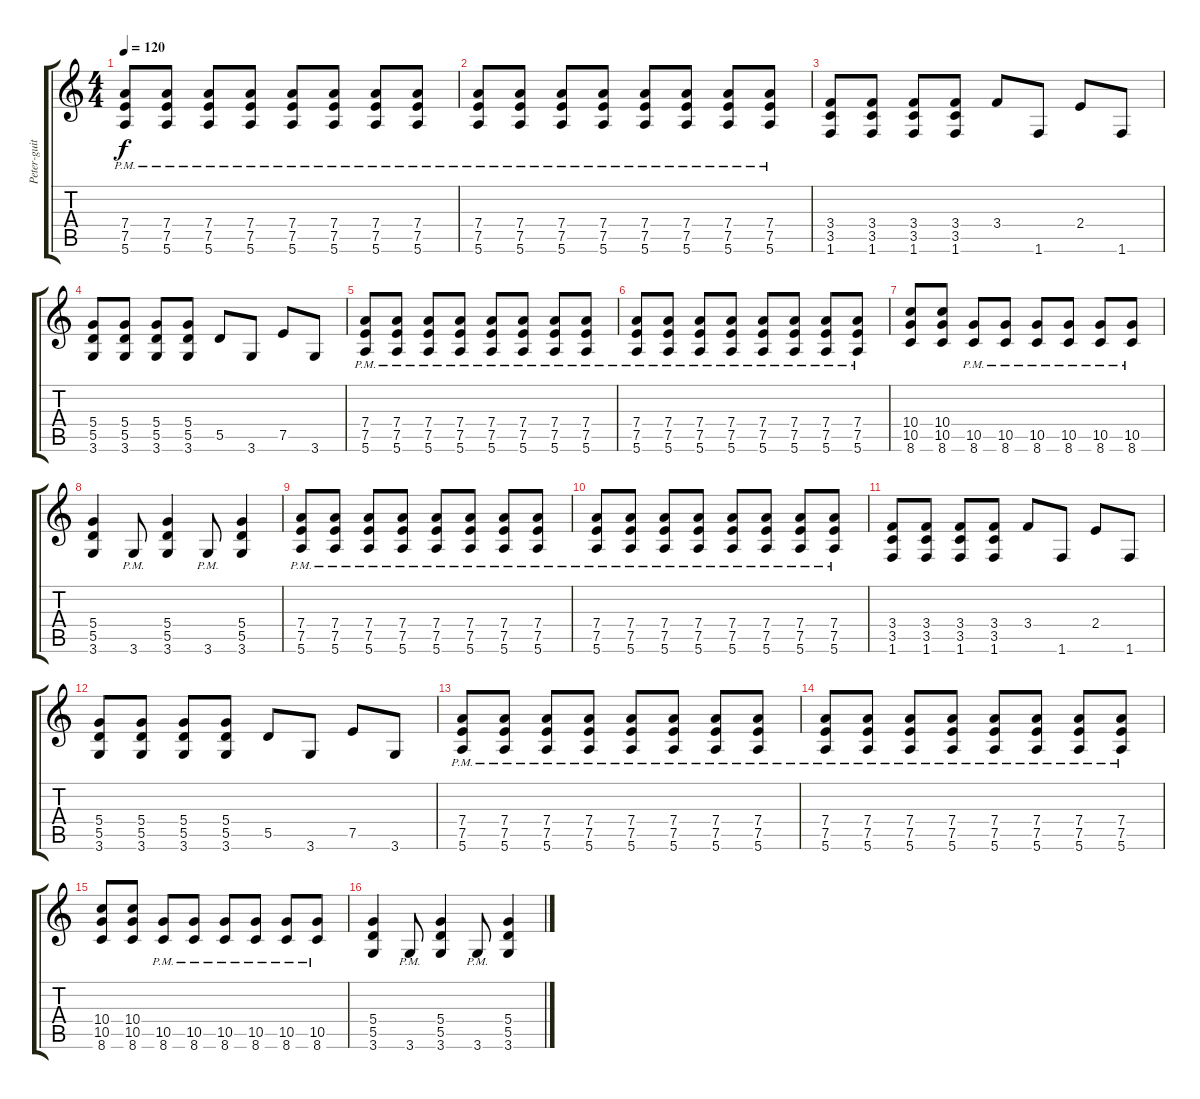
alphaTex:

\track ("Peter-guitar" "Peter-guit") {instrument distortionguitar}
\staff {score tabs}
\tuning (E4 B3 G3 D3 A2 E2) {hide}
\ts (4 4)
\tempo 120
\clef g2
\ks c
(7.4{pm} 7.5{pm} 5.6{pm}).8{dy f} (7.4{pm} 7.5{pm} 5.6{pm}).8 (7.4{pm} 7.5{pm} 5.6{pm}).8 (7.4{pm} 7.5{pm} 5.6{pm}).8 (7.4{pm} 7.5{pm} 5.6{pm}).8 (7.4{pm} 7.5{pm} 5.6{pm}).8 (7.4{pm} 7.5{pm} 5.6{pm}).8 (7.4{pm} 7.5{pm} 5.6{pm}).8 |
(7.4{pm} 7.5{pm} 5.6{pm}).8 (7.4{pm} 7.5{pm} 5.6{pm}).8 (7.4{pm} 7.5{pm} 5.6{pm}).8 (7.4{pm} 7.5{pm} 5.6{pm}).8 (7.4{pm} 7.5{pm} 5.6{pm}).8 (7.4{pm} 7.5{pm} 5.6{pm}).8 (7.4{pm} 7.5{pm} 5.6{pm}).8 (7.4{pm} 7.5{pm} 5.6{pm}).8 |
(3.4 3.5 1.6).8 (3.4 3.5 1.6).8 (3.4 3.5 1.6).8 (3.4 3.5 1.6).8 3.4.8 1.6.8 2.4.8 1.6.8 |
(5.4 5.5 3.6).8 (5.4 5.5 3.6).8 (5.4 5.5 3.6).8 (5.4 5.5 3.6).8 5.5.8 3.6.8 7.5.8 3.6.8 |
(7.4{pm} 7.5{pm} 5.6{pm}).8 (7.4{pm} 7.5{pm} 5.6{pm}).8 (7.4{pm} 7.5{pm} 5.6{pm}).8 (7.4{pm} 7.5{pm} 5.6{pm}).8 (7.4{pm} 7.5{pm} 5.6{pm}).8 (7.4{pm} 7.5{pm} 5.6{pm}).8 (7.4{pm} 7.5{pm} 5.6{pm}).8 (7.4{pm} 7.5{pm} 5.6{pm}).8 |
(7.4{pm} 7.5{pm} 5.6{pm}).8 (7.4{pm} 7.5{pm} 5.6{pm}).8 (7.4{pm} 7.5{pm} 5.6{pm}).8 (7.4{pm} 7.5{pm} 5.6{pm}).8 (7.4{pm} 7.5{pm} 5.6{pm}).8 (7.4{pm} 7.5{pm} 5.6{pm}).8 (7.4{pm} 7.5{pm} 5.6{pm}).8 (7.4{pm} 7.5{pm} 5.6{pm}).8 |
(10.4 10.5 8.6).8 (10.4 10.5 8.6).8 (10.5{pm} 8.6{pm}).8 (10.5{pm} 8.6{pm}).8 (10.5{pm} 8.6{pm}).8 (10.5{pm} 8.6{pm}).8 (10.5{pm} 8.6{pm}).8 (10.5{pm} 8.6{pm}).8 |
(5.4 5.5 3.6).4 3.6{pm}.8 (5.4 5.5 3.6).4 3.6{pm}.8 (5.4 5.5 3.6).4 |
(7.4{pm} 7.5{pm} 5.6{pm}).8 (7.4{pm} 7.5{pm} 5.6{pm}).8 (7.4{pm} 7.5{pm} 5.6{pm}).8 (7.4{pm} 7.5{pm} 5.6{pm}).8 (7.4{pm} 7.5{pm} 5.6{pm}).8 (7.4{pm} 7.5{pm} 5.6{pm}).8 (7.4{pm} 7.5{pm} 5.6{pm}).8 (7.4{pm} 7.5{pm} 5.6{pm}).8 |
(7.4{pm} 7.5{pm} 5.6{pm}).8 (7.4{pm} 7.5{pm} 5.6{pm}).8 (7.4{pm} 7.5{pm} 5.6{pm}).8 (7.4{pm} 7.5{pm} 5.6{pm}).8 (7.4{pm} 7.5{pm} 5.6{pm}).8 (7.4{pm} 7.5{pm} 5.6{pm}).8 (7.4{pm} 7.5{pm} 5.6{pm}).8 (7.4{pm} 7.5{pm} 5.6{pm}).8 |
(3.4 3.5 1.6).8 (3.4 3.5 1.6).8 (3.4 3.5 1.6).8 (3.4 3.5 1.6).8 3.4.8 1.6.8 2.4.8 1.6.8 |
(5.4 5.5 3.6).8 (5.4 5.5 3.6).8 (5.4 5.5 3.6).8 (5.4 5.5 3.6).8 5.5.8 3.6.8 7.5.8 3.6.8 |
(7.4{pm} 7.5{pm} 5.6{pm}).8 (7.4{pm} 7.5{pm} 5.6{pm}).8 (7.4{pm} 7.5{pm} 5.6{pm}).8 (7.4{pm} 7.5{pm} 5.6{pm}).8 (7.4{pm} 7.5{pm} 5.6{pm}).8 (7.4{pm} 7.5{pm} 5.6{pm}).8 (7.4{pm} 7.5{pm} 5.6{pm}).8 (7.4{pm} 7.5{pm} 5.6{pm}).8 |
(7.4{pm} 7.5{pm} 5.6{pm}).8 (7.4{pm} 7.5{pm} 5.6{pm}).8 (7.4{pm} 7.5{pm} 5.6{pm}).8 (7.4{pm} 7.5{pm} 5.6{pm}).8 (7.4{pm} 7.5{pm} 5.6{pm}).8 (7.4{pm} 7.5{pm} 5.6{pm}).8 (7.4{pm} 7.5{pm} 5.6{pm}).8 (7.4{pm} 7.5{pm} 5.6{pm}).8 |
(10.4 10.5 8.6).8 (10.4 10.5 8.6).8 (10.5{pm} 8.6{pm}).8 (10.5{pm} 8.6{pm}).8 (10.5{pm} 8.6{pm}).8 (10.5{pm} 8.6{pm}).8 (10.5{pm} 8.6{pm}).8 (10.5{pm} 8.6{pm}).8 |
(5.4 5.5 3.6).4 3.6{pm}.8 (5.4 5.5 3.6).4 3.6{pm}.8 (5.4 5.5 3.6).4
